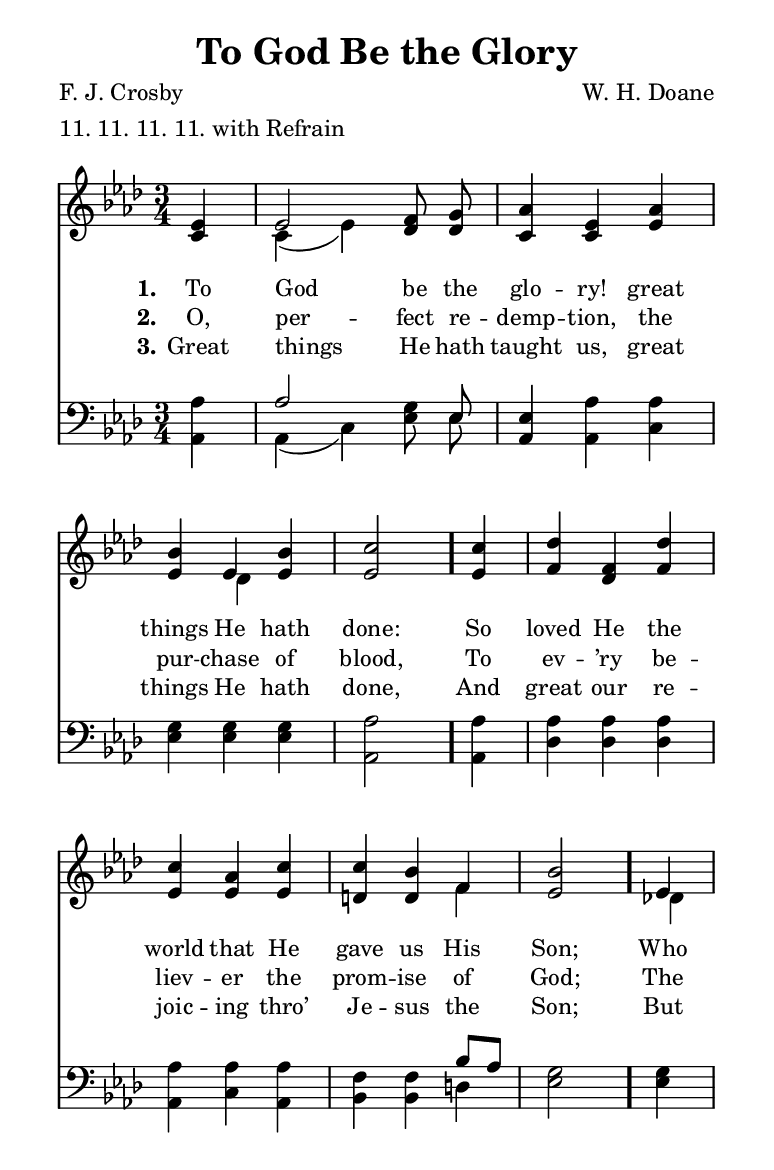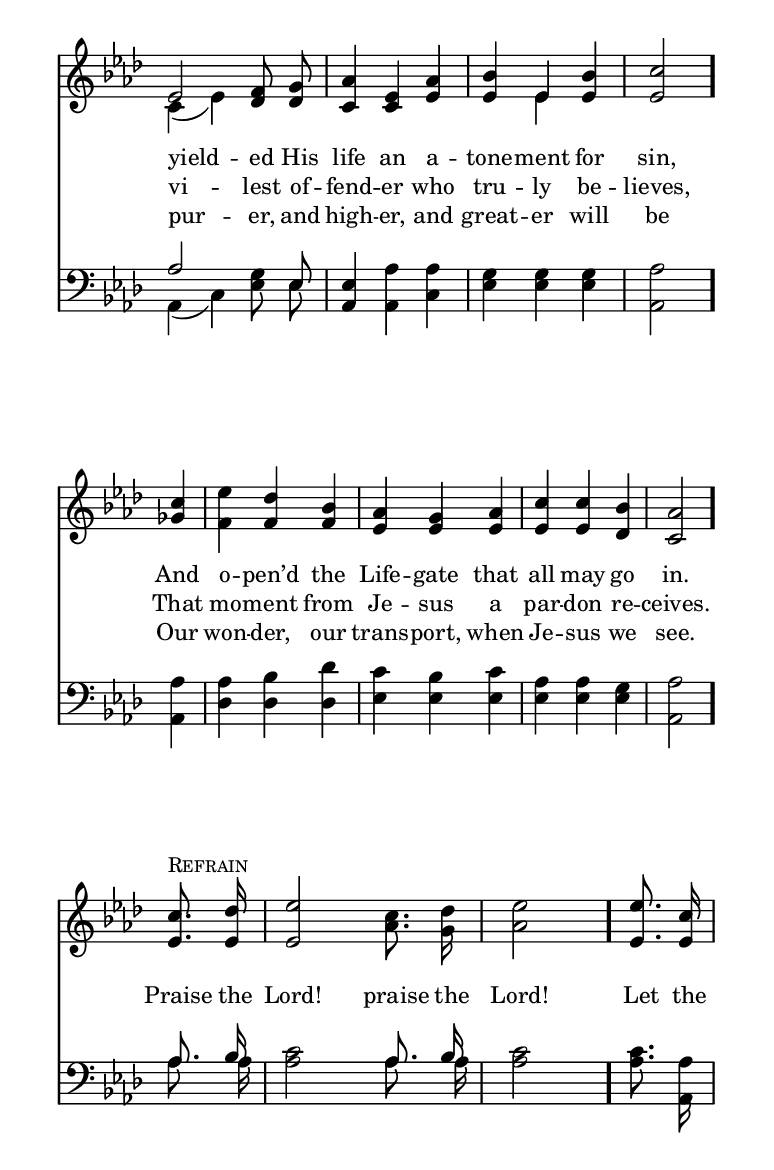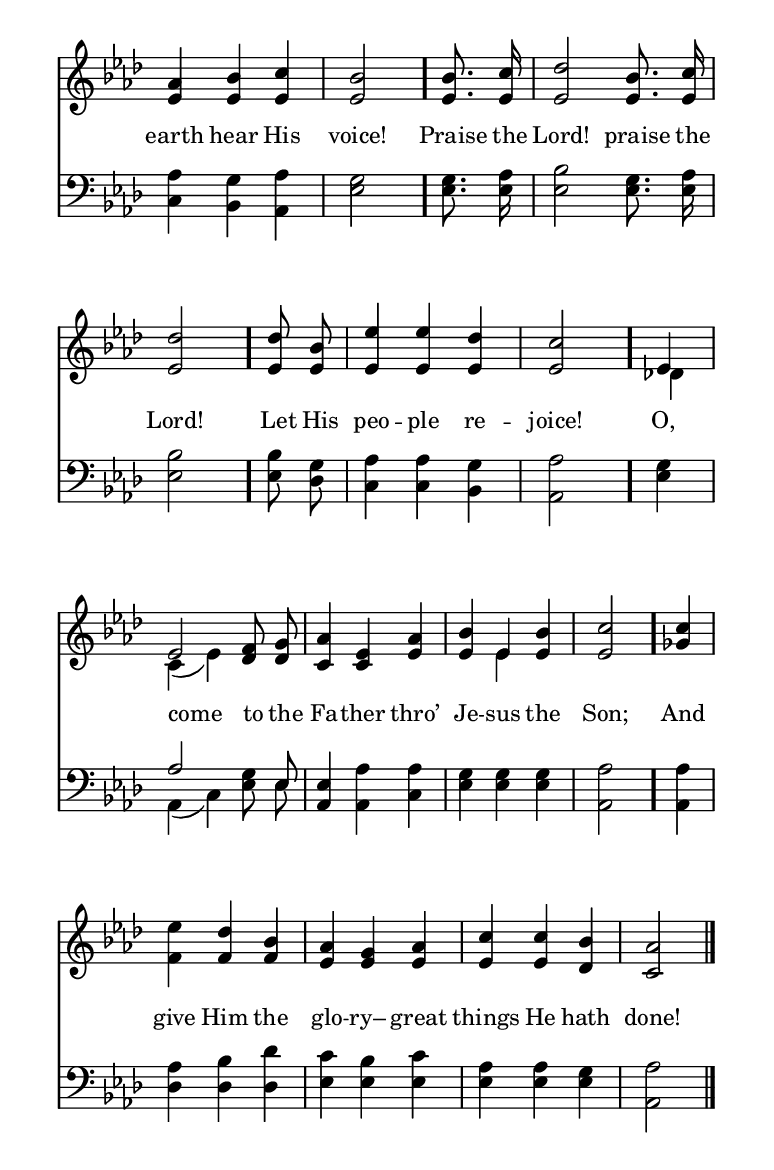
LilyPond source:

\include "common/global.ily"
\paper {
  \include "common/paper.ily"
  ragged-last-bottom = ##t
  system-count = #(cond (is-eogsized 6) (#t #f))
  systems-per-page = #(cond (is-eogsized 5) (#t #f))
}

\header{
  hymnnumber = "130"
  title = "To God Be the Glory"
  tunename = ""
  meter = "11. 11. 11. 11. with Refrain"
  poet = "F. J. Crosby"
  composer = "W. H. Doane"
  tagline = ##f
}

% for fermata in MIDI
ta = { \tempo 4=100 }
tb = { \tempo 4=50 }

patternAA = { c4 | c2      c8 c8 | c4 c4 c4 | c4 c4 c4 | c2 }
patternAB = { c4 | c4( c4) c8 c8 | c4 c4 c4 | c4 c4 c4 | c2 }

patternBA = { c4 | c4 c4 c4 | c4 c4 c4 | c4 c4 c4      | c2 }
patternBB = { c4 | c4 c4 c4 | c4 c4 c4 | c4 c4 c8[ c8] | c2 }

patternCA = { c8. c16 | c2 c8. c16 | c2 }
patternCB = { c8. c16 | c4 c4 c4 | c2 }
patternCC = { c8  c8  | c4 c4 c4 | c2 }

global = {
  \include "common/overrides.ily"
  \override Staff.TimeSignature.style = #'numbered
  \time 3/4
  \override Score.MetronomeMark.transparent = ##t % hide all fermata changes too
  \ta
  \key aes \major
  \partial 4
  \autoBeamOff
}

notesSoprano = {
\global
\relative c' {

  \changePitch \patternAA { ees | ees f g | aes ees aes | bes ees, bes' | c }
  \changePitch \patternBA { c des f, des' | c aes c | c bes f | bes }
  \changePitch \patternAA { ees, | ees f g | aes ees aes | bes ees, bes' | c }
  \changePitch \patternBA { c | ees des bes | aes g aes | c c bes | aes }

  << s^\markup { \small \caps "Refrain" }
  \changePitch \patternCA { c des | ees c des | ees } >>
  \changePitch \patternCB { ees c | aes bes c | bes }
  \changePitch \patternCA { bes c | des bes c | des }
  \changePitch \patternCC { des bes | ees ees des | c }
  \changePitch \patternAA { ees, | ees f g | aes ees aes | bes ees, bes' | c }
  \changePitch \patternBA { c | ees des bes | aes g aes | c c bes | aes }

  \bar "|."

}
}

notesAlto = {
\global
\relative e' {

  \changePitch \patternAB { c | c ees des des | c c ees | ees des ees | ees }
  \changePitch \patternBA { ees | f des f | ees ees ees | d d f | ees }
  \changePitch \patternAB { des! | c ees des des | c c ees | ees ees ees | ees }
  \changePitch \patternBA { ges | f f f | ees ees ees | ees ees des | c }

  \changePitch \patternCA { ees ees | ees aes g | aes }
  \changePitch \patternCB { ees ees | ees ees ees | ees }
  \changePitch \patternCA { ees ees | ees ees ees | ees }
  \changePitch \patternCC { ees ees | ees ees ees | ees }
  \changePitch \patternAB { des! | c ees des des | c c ees | ees ees ees | ees }
  \changePitch \patternBA { ges | f f f | ees ees ees | ees ees des | c }

}
}

notesTenor = {
\global
\relative a {

  \changePitch \patternAA { aes | aes g ees | ees aes aes | g g g | aes }
  \changePitch \patternBB { aes | aes aes aes | aes aes aes | f f bes aes | g }
  \changePitch \patternAA { g | aes g ees | ees aes aes | g g g | aes }
  \changePitch \patternBA { aes | aes bes des | c bes c | aes aes g | aes }

  \changePitch \patternCA { aes bes | c aes bes | c }
  \changePitch \patternCB { c aes | aes g aes | g }
  \changePitch \patternCA { g aes | bes g aes | bes }
  \changePitch \patternCC { bes g | aes aes g | aes }
  \changePitch \patternAA { g | aes g ees | ees aes aes | g g g | aes }
  \changePitch \patternBA { aes | aes bes des | c bes c | aes aes g | aes }

}
}

notesBass = {
\global
\relative f, {

  \changePitch \patternAB { aes | aes c | ees ees | aes, aes c | ees ees ees | aes, }
  \changePitch \patternBA { aes | des des des | aes c aes | bes bes d | ees }
  \changePitch \patternAB { ees | aes, c ees ees | aes, aes c | ees ees ees | aes, }
  \changePitch \patternBA { aes | des des des | ees ees ees | ees ees ees | aes, }

  \changePitch \patternCA { aes' aes | aes aes aes | aes }
  \changePitch \patternCB { aes aes, | c bes aes | ees' }
  \changePitch \patternCA { ees ees | ees ees ees | ees }
  \changePitch \patternCC { ees des | c c bes | aes }
  \changePitch \patternAB { ees' | aes, c ees ees | aes, aes c | ees ees ees | aes, }
  \changePitch \patternBA { aes | des des des | ees ees ees | ees ees ees | aes, }

}
}

Refrain = \lyricmode {

Praise the Lord! praise the Lord! \bar "."
Let the earth hear His voice! \bar "."
Praise the Lord! praise the Lord! \bar "."
Let His peo -- ple re -- joice! \bar "."
O, come to the Fa -- ther thro’ Je -- sus the Son; \bar "."
And give Him the glo -- ry– great things He hath done! \bar "."

}

wordsA = \lyricmode {
\set stanza = "1."

To God be the glo -- ry! great things He hath done: \bar "."
So loved He the world that He gave us His Son; \bar "."
Who yield -- ed His life an a -- tone -- ment for sin, \bar "."
And o -- pen’d the Life -- gate that all may go in. \bar "."

}

wordsB = \lyricmode {
\set stanza = "2."

O, per -- fect re -- demp -- tion, the pur -- chase of blood,
To ev -- ’ry be -- liev -- er the prom -- ise of God;
The vi -- lest of -- fend -- er who tru -- ly be -- lieves,
That mo -- ment from Je -- sus a par -- don re -- ceives.

{ \break }
\Refrain

}

wordsC = \lyricmode {
\set stanza = "3."

Great things He hath taught us, great things He hath done,
And great our re -- joic -- ing thro’ Je -- sus the Son;
But pur -- er, and high -- er, and great -- er will be
Our won -- der, our trans -- port, when Je -- sus we see.

}

\score {
  \context ChoirStaff <<
    \context Staff = upper <<
      \set Staff.autoBeaming = ##f
      \set ChoirStaff.systemStartDelimiter = #'SystemStartBar
      \set ChoirStaff.printPartCombineTexts = ##f
      \partcombine #'(2 . 9) \notesSoprano \notesAlto
      \context NullVoice = sopranos { \voiceOne << \notesSoprano >> }
      \context NullVoice = altos { \voiceTwo << \notesAlto >> }
      \context Lyrics = one   \lyricsto altos \wordsA
      \context Lyrics = two   \lyricsto altos \wordsB
      \context Lyrics = three \lyricsto altos \wordsC
    >>
    \context Staff = men <<
      \set Staff.autoBeaming = ##f
      \clef bass
      \set ChoirStaff.printPartCombineTexts = ##f
      \partcombine #'(2 . 9) \notesTenor \notesBass
      \context NullVoice = tenors { \voiceOne << \notesTenor >> }
      \context NullVoice = basses { \voiceTwo << \notesBass >> }
    >>
  >>
  \layout {
    \include "common/layout.ily"
  }
  \midi{
    \include "common/midi.ily"
  }
}

\version "2.19.49"  % necessary for upgrading to future LilyPond versions.

% vi:set et ts=2 sw=2 ai nocindent syntax=lilypond:
